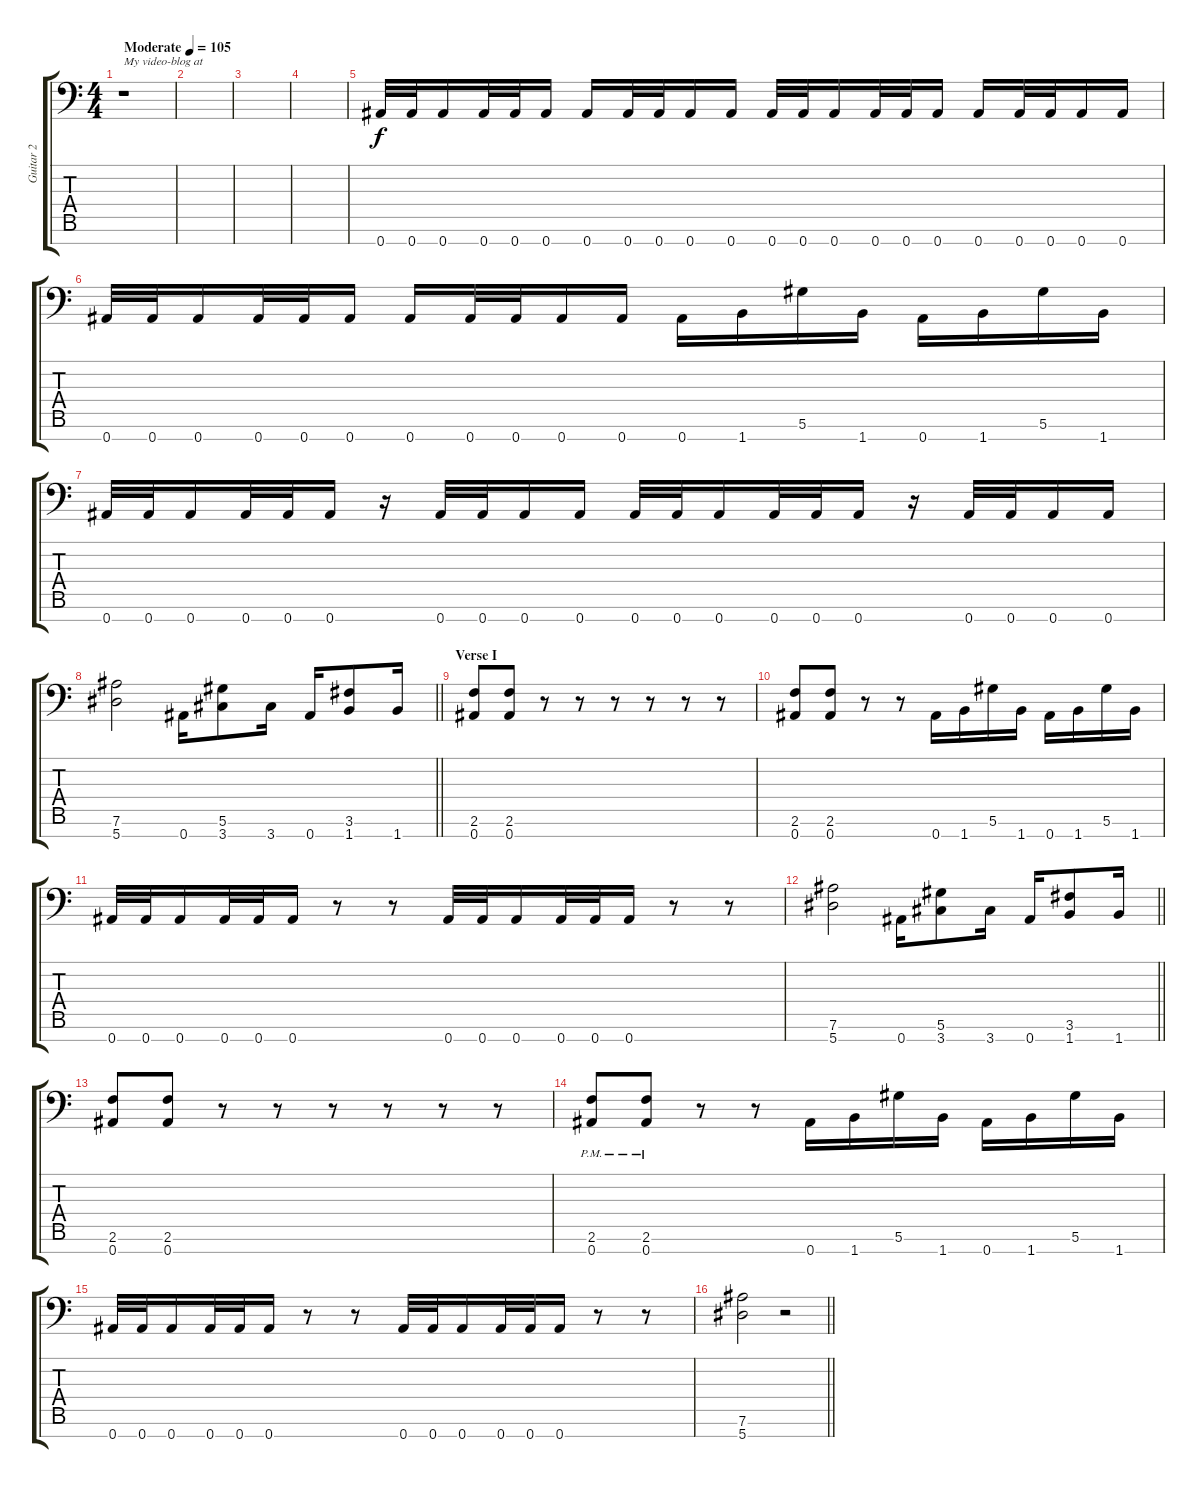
\track ("Guitar 2" "Guitar 2") {instrument overdrivenguitar}
\staff {score tabs}
\tuning (Eb4 Bb3 Gb3 Db3 Ab2 Eb2 Bb1) {hide}
\ts (4 4)
\tempo (105 "Moderate")
\clef f4
\ks c
r.1{txt "My video-blog at" dy f instrument overdrivenguitar} |
|
|
|
0.7.32 0.7.32 0.7.16 0.7.32 0.7.32 0.7.16 0.7.16 0.7.32 0.7.32 0.7.16 0.7.16 0.7.32 0.7.32 0.7.16 0.7.32 0.7.32 0.7.16 0.7.16 0.7.32 0.7.32 0.7.16 0.7.16 |
0.7.32 0.7.32 0.7.16 0.7.32 0.7.32 0.7.16 0.7.16 0.7.32 0.7.32 0.7.16 0.7.16 0.7.16 1.7.16 5.6.16 1.7.16 0.7.16 1.7.16 5.6.16 1.7.16 |
0.7.32 0.7.32 0.7.16 0.7.32 0.7.32 0.7.16 r.16 0.7.32 0.7.32 0.7.16 0.7.16 0.7.32 0.7.32 0.7.16 0.7.32 0.7.32 0.7.16 r.16 0.7.32 0.7.32 0.7.16 0.7.16 |
\barLineRight lightlight
(7.6 5.7).2 0.7.16 (5.6 3.7).8 3.7.16 0.7.16 (3.6 1.7).8 1.7.16 |
\section ("" "Verse I")
(2.6 0.7).8 (2.6 0.7).8 r.8 r.8 r.8 r.8 r.8 r.8 |
(2.6 0.7).8 (2.6 0.7).8 r.8 r.8 0.7.16 1.7.16 5.6.16 1.7.16 0.7.16 1.7.16 5.6.16 1.7.16 |
0.7.32 0.7.32 0.7.16 0.7.32 0.7.32 0.7.16 r.8 r.8 0.7.32 0.7.32 0.7.16 0.7.32 0.7.32 0.7.16 r.8 r.8 |
\barLineRight lightlight
(7.6 5.7).2 0.7.16 (5.6 3.7).8 3.7.16 0.7.16 (3.6 1.7).8 1.7.16 |
(2.6 0.7).8 (2.6 0.7).8 r.8 r.8 r.8 r.8 r.8 r.8 |
(2.6{pm} 0.7{pm}).8 (2.6{pm} 0.7{pm}).8 r.8 r.8 0.7.16 1.7.16 5.6.16 1.7.16 0.7.16 1.7.16 5.6.16 1.7.16 |
0.7.32 0.7.32 0.7.16 0.7.32 0.7.32 0.7.16 r.8 r.8 0.7.32 0.7.32 0.7.16 0.7.32 0.7.32 0.7.16 r.8 r.8 |
\barLineRight lightlight
(7.6 5.7).2 r.2
